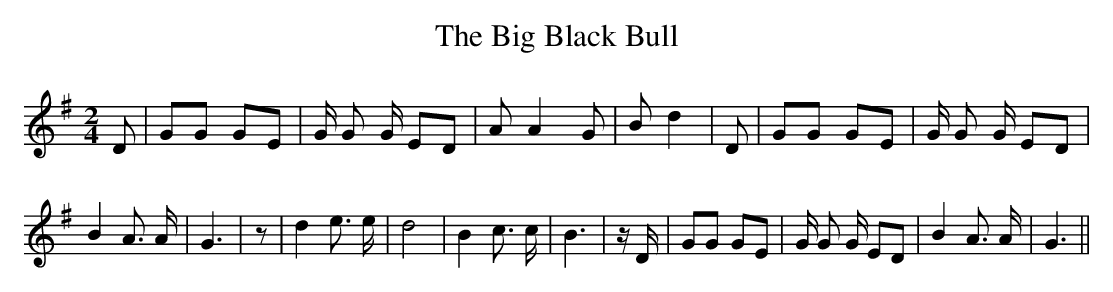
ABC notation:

X:1
T:The Big Black Bull
M:2/4
L:1/8
K:G
 D| GG GE| G/2 G G/2 ED| A A2 G| B d2| D| GG GE| G/2 G G/2 ED| B2 A3/2 A/2|\
 G3| z| d2 e3/2 e/2| d4| B2 c3/2 c/2| B3| z/2 D/2| GG GE| G/2 G G/2 ED|\
 B2 A3/2 A/2| G3||
